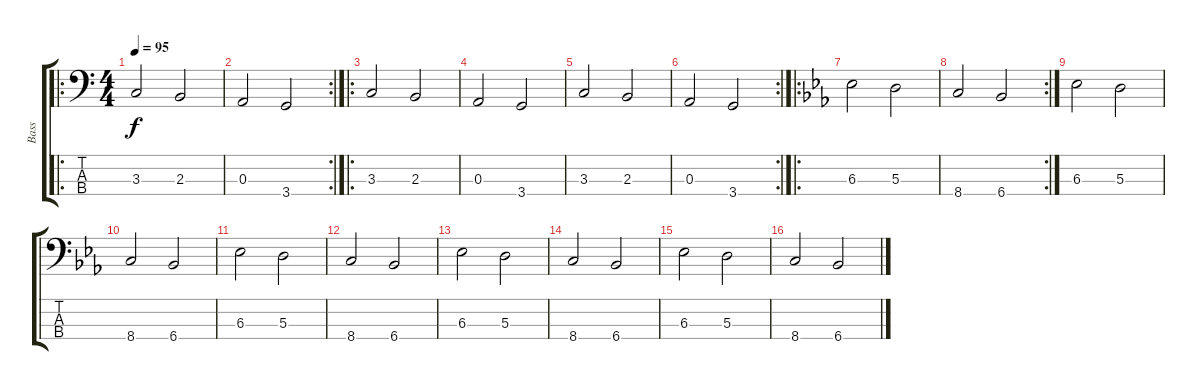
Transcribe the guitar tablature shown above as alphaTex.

\track ("Bass" "Bass") {instrument fretlessbass}
\staff {score tabs}
\tuning (G2 D2 A1 E1) {hide}
\ro
\ts (4 4)
\tempo 95
\clef f4
\ks c
3.3.2{dy f} 2.3.2 |
\rc 2
0.3.2 3.4.2 |
\ro
3.3.2 2.3.2 |
0.3.2 3.4.2 |
3.3.2 2.3.2 |
\rc 2
0.3.2 3.4.2 |
\ro
\ks eb
6.3.2 5.3.2 |
\rc 2
8.4.2 6.4.2 |
6.3.2{volume 11} 5.3.2 |
8.4.2 6.4.2 |
6.3.2{volume 8} 5.3.2 |
8.4.2 6.4.2 |
6.3.2{volume 5} 5.3.2 |
8.4.2 6.4.2 |
6.3.2{volume 2} 5.3.2 |
8.4.2 6.4.2
